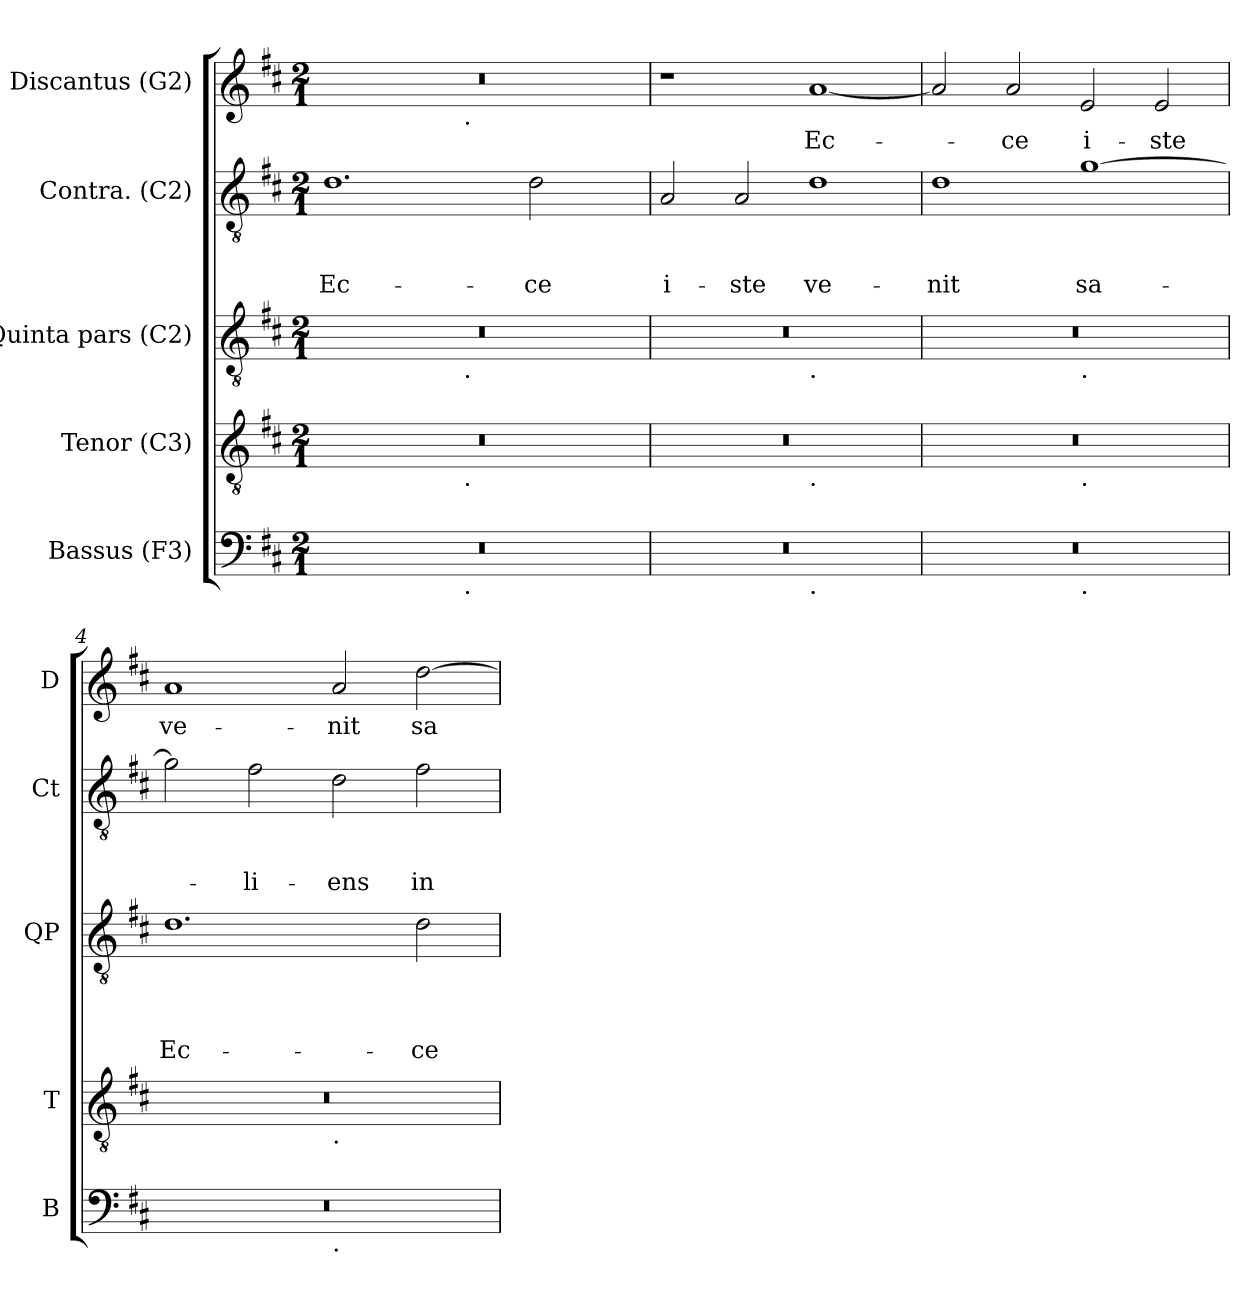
**kern	**kern	**kern	**text	**text	**text	**text	**kern	**text	**text	**text	**kern	**text
*part5	*part4	*part3	*part3	*part3	*part3	*part3	*part2	*part2	*part2	*part2	*part1	*part1
*staff5	*staff4	*staff3	*staff3	*staff3	*staff3	*staff3	*staff2	*staff2	*staff2	*staff2	*staff1	*staff1
*I"Bassus (F3)	*I"Tenor (C3)	*I"Quinta pars (C2)	*	*	*	*	*I"Contra. (C2)	*	*	*	*I"Discantus (G2)	*
*I'B	*I'T	*I'QP	*	*	*	*	*I'Ct	*	*	*	*I'D	*
*clefF4	*clefGv2	*clefGv2	*	*	*	*	*clefGv2	*	*	*	*clefG2	*
*k[f#c#]	*k[f#c#]	*k[f#c#]	*	*	*	*	*k[f#c#]	*	*	*	*k[f#c#]	*
*D:	*D:	*D:	*	*	*	*	*D:	*	*	*	*D:	*
*M2/1	*M2/1	*M2/1	*	*	*	*	*M2/1	*	*	*	*M2/1	*
=1	=1	=1	=1	=1	=1	=1	=1	=1	=1	=1	=1	=1
!	!	!	!	!	!	!	!	!	!	!LO:LY:b	!	!
*^	*^	*^	*	*	*	*	*	*	*	*	*^	*
0r	1ryy	0r	1ryy	0r	1ryy	.	.	.	.	1.d	.	.	Ec-	0r	1ryy	.
.	16.ryy	.	16.ryy	.	16.ryy	.	.	.	.	.	.	.	.	.	16.ryy	.
!	!	!	!	!	!	!	!	!	!	!	!	!	!	!	!LO:TX:b:t=.	!
!	!	!	!	!	!LO:TX:b:t=.	!	!	!	!	!	!	!	!	!	!	!
!	!	!	!LO:TX:b:t=.	!	!	!	!	!	!	!	!	!	!	!	!	!
!	!LO:TX:b:t=.	!	!	!	!	!	!	!	!	!	!	!	!	!	!	!
.	2ryy	.	2ryy	.	2ryy	.	.	.	.	.	.	.	.	.	2ryy	.
!	!	!	!	!	!	!	!	!	!	!	!	!	!LO:LY:b	!	!	!
.	.	.	.	.	.	.	.	.	.	2d\	.	.	-ce	.	.	.
.	4ryy	.	4ryy	.	4ryy	.	.	.	.	.	.	.	.	.	4ryy	.
.	8ryy	.	8ryy	.	8ryy	.	.	.	.	.	.	.	.	.	8ryy	.
.	32ryy	.	32ryy	.	32ryy	.	.	.	.	.	.	.	.	.	32ryy	.
=2	=2	=2	=2	=2	=2	=2	=2	=2	=2	=2	=2	=2	=2	=2	=2	=2
!	!	!	!	!	!	!	!	!	!	!	!	!	!LO:LY:b	!	!	!
*	*	*	*	*	*	*	*	*	*	*	*	*	*	*v	*v	*
0r	1ryy	0r	1ryy	0r	1ryy	.	.	.	.	2A/	.	.	i-	1r	.
!	!	!	!	!	!	!	!	!	!	!	!	!	!LO:LY:b	!	!
.	.	.	.	.	.	.	.	.	.	2A/	.	.	-ste	.	.
!	!	!	!	!	!LO:TX:b:t=.	!	!	!	!	!	!	!	!	!	!
!	!	!	!LO:TX:b:t=.	!	!	!	!	!	!	!	!	!	!	!	!
!	!LO:TX:b:t=.	!	!	!	!	!	!	!	!	!	!	!	!	!	!
!	!	!	!	!	!	!	!	!	!	!	!	!	!LO:LY:b	!	!LO:LY:b
.	1ryy	.	1ryy	.	1ryy	.	.	.	.	1d	.	.	ve-	[<1a	Ec-
=3	=3	=3	=3	=3	=3	=3	=3	=3	=3	=3	=3	=3	=3	=3	=3
!	!	!	!	!	!	!	!	!	!	!	!	!	!LO:LY:b	!	!
0r	1ryy	0r	1ryy	0r	1ryy	.	.	.	.	1d	.	.	-nit	2a/]	.
!	!	!	!	!	!	!	!	!	!	!	!	!	!	!	!LO:LY:b
.	.	.	.	.	.	.	.	.	.	.	.	.	.	2a/	-ce
!	!	!	!	!	!LO:TX:b:t=.	!	!	!	!	!	!	!	!	!	!
!	!	!	!LO:TX:b:t=.	!	!	!	!	!	!	!	!	!	!	!	!
!	!LO:TX:b:t=.	!	!	!	!	!	!	!	!	!	!	!	!	!	!
!	!	!	!	!	!	!	!	!	!	!	!	!	!LO:LY:b	!	!LO:LY:b
.	1ryy	.	1ryy	.	1ryy	.	.	.	.	[>1g	.	.	sa-	2e/	i-
!	!	!	!	!	!	!	!	!	!	!	!	!	!	!	!LO:LY:b
.	.	.	.	.	.	.	.	.	.	.	.	.	.	2e/	-ste
=4	=4	=4	=4	=4	=4	=4	=4	=4	=4	=4	=4	=4	=4	=4	=4
!	!	!	!	!	!	!	!	!	!LO:LY:b	!	!	!	!	!	!LO:LY:b
*	*	*	*	*v	*v	*	*	*	*	*	*	*	*	*	*
0r	1ryy	0r	1ryy	1.d	.	.	.	Ec-	2g\]	.	.	.	1a	ve-
!	!	!	!	!	!	!	!	!	!	!	!	!LO:LY:b	!	!
.	.	.	.	.	.	.	.	.	2f#\	.	.	-li-	.	.
!	!	!	!LO:TX:b:t=.	!	!	!	!	!	!	!	!	!	!	!
!	!LO:TX:b:t=.	!	!	!	!	!	!	!	!	!	!	!	!	!
!	!	!	!	!	!	!	!	!	!	!	!	!LO:LY:b	!	!LO:LY:b
.	1ryy	.	1ryy	.	.	.	.	.	2d\	.	.	-ens	2a/	-nit
!	!	!	!	!	!	!	!	!LO:LY:b	!	!	!	!LO:LY:b	!	!LO:LY:b
.	.	.	.	2d\	.	.	.	-ce	2f#\	.	.	in	[>2dd\	sa-
*v	*v	*	*	*	*	*	*	*	*	*	*	*	*	*
*	*v	*v	*	*	*	*	*	*	*	*	*	*	*
=	=	=	=	=	=	=	=	=	=	=	=	=
*-	*-	*-	*-	*-	*-	*-	*-	*-	*-	*-	*-	*-
